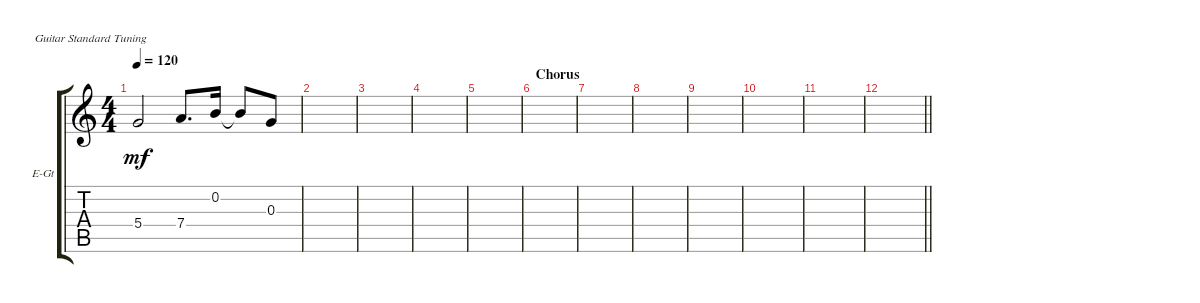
\defaultSystemsLayout 4
\bracketExtendMode groupsimilarinstruments
\firstSystemTrackNameOrientation horizontal
\otherSystemsTrackNameOrientation horizontal
\track ("VINNIE VINCENT" "E-Gt") {solo instrument distortionguitar}
\staff {score tabs}
\tuning (E4 B3 G3 D3 A2 E2)
\ts (4 4)
\tempo 120
\clef g2
\ks c
5.4.2{dy mf} 7.4.8{d} 0.2.16 0.2{t}.8 0.3.8 |
|
|
|
|
\section ("" "Chorus")
|
|
|
|
|
|
\barLineRight lightlight
